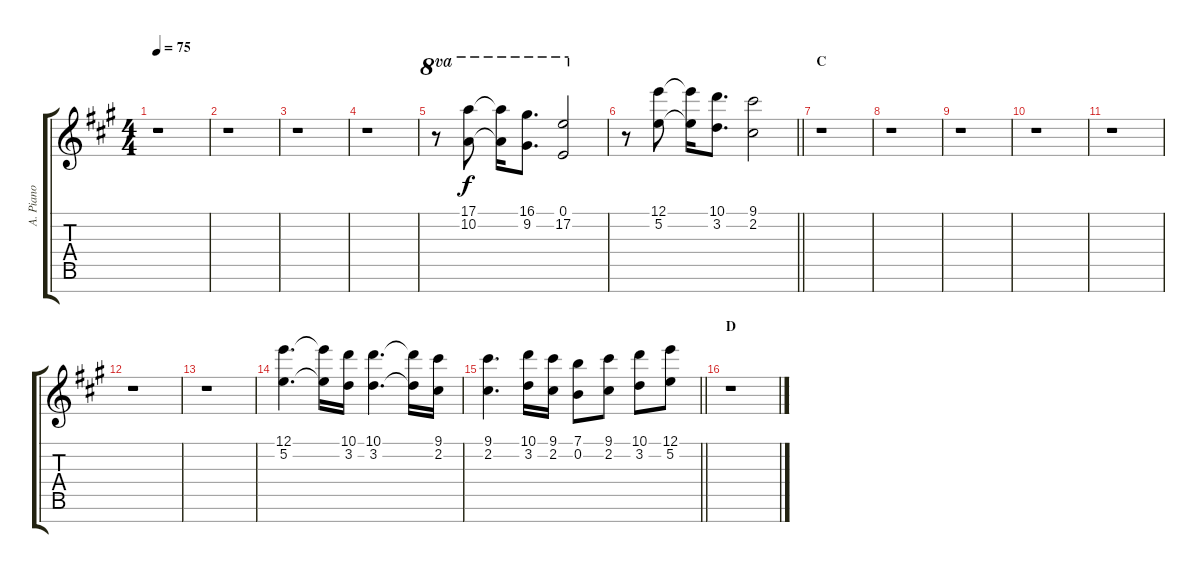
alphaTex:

\track ("A. Piano" "A. Piano") {instrument acousticgrandpiano}
\staff {score tabs}
\tuning (E5 B4 G4 D4 A3 E3 B2) {hide}
\ts (4 4)
\tempo 75
\clef g2
\ks a
r.1{dy f} |
r.1 |
r.1 |
r.1 |
r.8{ot 8va} (17.1 10.2).8{ot 8va} (17.1{t} 10.2{t}).16{ot 8va} (16.1 9.2).8{d ot 8va} (0.1 17.2).2{ot 8va} |
\barLineRight lightlight
r.8 (12.1 5.2).8 (12.1{t} 5.2{t}).16 (10.1 3.2).8{d} (9.1 2.2).2 |
\section ("" "C")
r.1 |
r.1 |
r.1 |
r.1 |
r.1 |
r.1 |
r.1 |
(12.1 5.2).4{d} (12.1{t} 5.2{t}).16 (10.1 3.2).16 (10.1 3.2).4{d} (10.1{t} 3.2{t}).16 (9.1 2.2).16 |
\barLineRight lightlight
(9.1 2.2).4{d} (10.1 3.2).16 (9.1 2.2).16 (7.1 0.2).8 (9.1 2.2).8 (10.1 3.2).8 (12.1 5.2).8 |
\section ("" "D")
r.1
